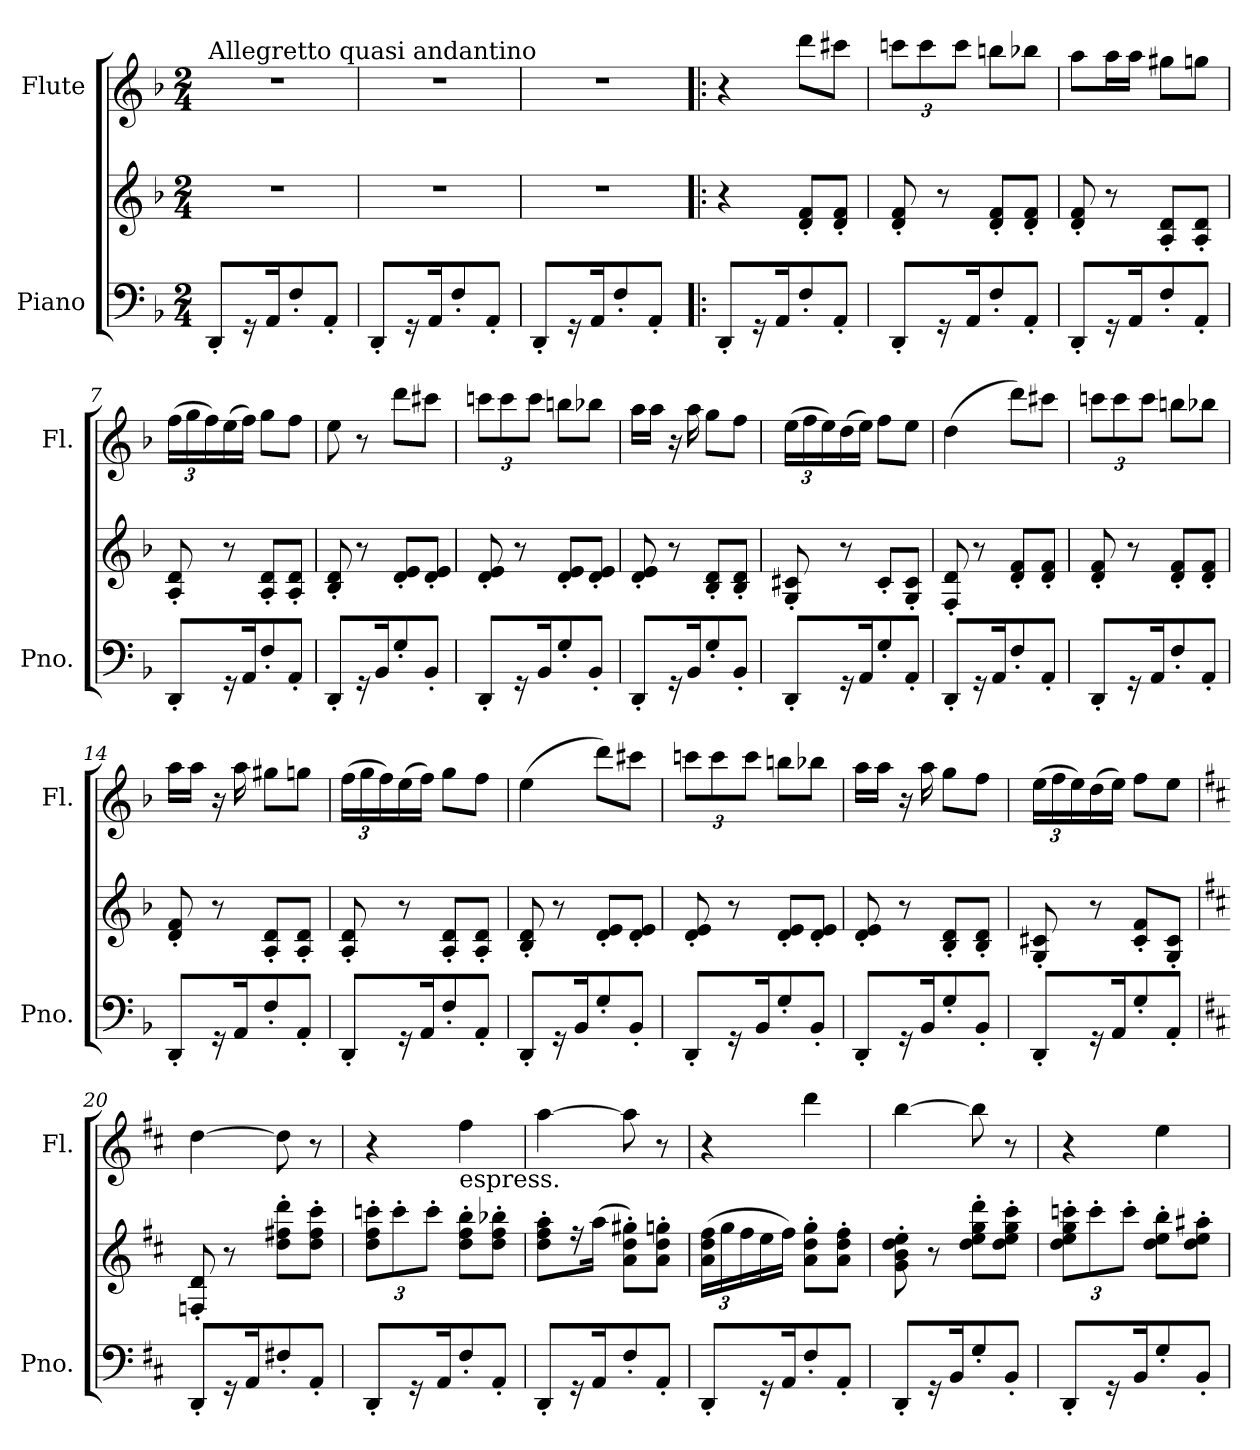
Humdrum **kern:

**kern	**kern	**kern
*part2	*part2	*part1
*staff3	*staff2	*staff1
*I"Piano	*	*I"Flute
*I'Pno.	*	*I'Fl.
*clefF4	*clefG2	*clefG2
*k[b-]	*k[b-]	*k[b-]
*F:	*F:	*F:
*M2/4	*M2/4	*M2/4
*MM72	*MM72	*MM72
=1	=1	=1
!	!	!LO:TX:a:t=Allegretto quasi andantino
8DD'/L	2r	2r
16r	.	.
16AA/K	.	.
8F'/	.	.
8AA'/J	.	.
=2	=2	=2
8DD'/L	2r	2r
16r	.	.
16AA/K	.	.
8F'/	.	.
8AA'/J	.	.
=3	=3	=3
8DD'/L	2r	2r
16r	.	.
16AA/K	.	.
8F'/	.	.
8AA'/J	.	.
=4!|:	=4!|:	=4!|:
8DD'/L	4r	4r
16r	.	.
16AA/K	.	.
8F'/	8d/' 8f/'L	8ddd\L
8AA'/J	8d/' 8f/'J	8ccc#X\J
=5	=5	=5
*	*	*Xbrackettup
8DD'/L	8d/' 8f/'	12cccn\L
.	.	12ccc\
16r	8r	.
.	.	12ccc\J
16AA/K	.	.
8F'/	8d/' 8f/'L	8bbn\L
8AA'/J	8d/' 8f/'J	8bb-X\J
=6	=6	=6
8DD'/L	8d/' 8f/'	8aa\L
16r	8r	16aa\L
16AA/K	.	16aa\JJ
8F'/	8A/' 8d/'L	8gg#X\L
8AA'/J	8A/' 8d/'J	8ggn\J
!!LO:LB:g=z
=7	=7	=7
8DD'/L	8A/' 8d/'	(24ff\LL
.	.	24gg\
.	.	24ff\)
16r	8r	(16ee\
16AA/K	.	16ff\JJ)
8F'/	8A/' 8d/'L	8gg\L
8AA'/J	8A/' 8d/'J	8ff\J
=8	=8	=8
8DD'/L	8B-/' 8d/'	8ee\
16r	8r	8r
16BB-/K	.	.
8G'/	8d/' 8e/'L	8ddd\L
8BB-'/J	8d/' 8e/'J	8ccc#X\J
=9	=9	=9
8DD'/L	8d/' 8e/'	12cccn\L
.	.	12ccc\
16r	8r	.
.	.	12ccc\J
16BB-/K	.	.
8G'/	8d/' 8e/'L	8bbn\L
8BB-'/J	8d/' 8e/'J	8bb-X\J
=10	=10	=10
8DD'/L	8d/' 8e/'	16aa\LL
.	.	16aa\JJ
16r	8r	16r
16BB-/K	.	16aa\
8G'/	8B-/' 8d/'L	8gg\L
8BB-'/J	8B-/' 8d/'J	8ff\J
=11	=11	=11
8DD'/L	8G/' 8c#X/'	(24ee\LL
.	.	24ff\
.	.	24ee\)
16r	8r	(16dd\
16AA/K	.	16ee\JJ)
8G'/	8c#'/L	8ff\L
8AA'/J	8G/' 8c#/'J	8ee\J
!!LO:LB:g=z
=12	=12	=12
8DD'/L	8F/' 8d/'	(4dd\
16r	8r	.
16AA/K	.	.
8F'/	8d/' 8f/'L	8ddd\L)
8AA'/J	8d/' 8f/'J	8ccc#X\J
=13	=13	=13
8DD'/L	8d/' 8f/'	12cccn\L
.	.	12ccc\
16r	8r	.
.	.	12ccc\J
16AA/K	.	.
8F'/	8d/' 8f/'L	8bbn\L
8AA'/J	8d/' 8f/'J	8bb-X\J
=14	=14	=14
8DD'/L	8d/' 8f/'	16aa\LL
.	.	16aa\JJ
16r	8r	16r
16AA/K	.	16aa\
8F'/	8A/' 8d/'L	8gg#X\L
8AA'/J	8A/' 8d/'J	8ggn\J
=15	=15	=15
8DD'/L	8A/' 8d/'	(24ff\LL
.	.	24gg\
.	.	24ff\)
16r	8r	(16ee\
16AA/K	.	16ff\JJ)
8F'/	8A/' 8d/'L	8gg\L
8AA'/J	8A/' 8d/'J	8ff\J
=16	=16	=16
8DD'/L	8B-/' 8d/'	(4ee\
16r	8r	.
16BB-/K	.	.
8G'/	8d/' 8e/'L	8ddd\L)
8BB-'/J	8d/' 8e/'J	8ccc#X\J
!!LO:PB:g=z
=17	=17	=17
8DD'/L	8d/' 8e/'	12cccn\L
.	.	12ccc\
16r	8r	.
.	.	12ccc\J
16BB-/K	.	.
8G'/	8d/' 8e/'L	8bbn\L
8BB-'/J	8d/' 8e/'J	8bb-X\J
=18	=18	=18
8DD'/L	8d/' 8e/'	16aa\LL
.	.	16aa\JJ
16r	8r	16r
16BB-/K	.	16aa\
8G'/	8B-/' 8d/'L	8gg\L
8BB-'/J	8B-/' 8d/'J	8ff\J
=19	=19	=19
8DD'/L	8G/' 8c#X/'	(24ee\LL
.	.	24ff\
.	.	24ee\)
16r	8r	(16dd\
16AA/K	.	16ee\JJ)
8G'/	8c#/' 8f/'L	8ff\L
8AA'/J	8G/' 8c#/'J	8ee\J
=20	=20	=20
*k[f#c#]	*k[f#c#]	*k[f#c#]
*D:	*D:	*D:
8DD'/L	8Fn/' 8d/'	[4dd\
16r	8r	.
16AA/K	.	.
8F#X'/	8dd\' 8ff#X\' 8ddd\'L	8dd\]
8AA'/J	8dd\' 8ff#\' 8ccc#\'J	8r
=21	=21	=21
*	*Xbrackettup	*
8DD'/L	12dd\' 12ff#\' 12cccn\'L	4r
.	12ccc'\	.
16r	.	.
.	12ccc'\J	.
16AA/K	.	.
!	!	!LO:TX:b:t=espress.
8F#'/	8dd\' 8ff#\' 8bb\'L	4ff#\
8AA'/J	8dd\' 8ff#\' 8bb-X\'J	.
!!LO:LB:g=z
=22	=22	=22
8DD'/L	8dd\' 8ff#\' 8aa\'L	[4aa\
16r	16rff	.
16AA/K	(16aa\Jk	.
8F#'/	8a\' 8dd\' 8gg#X\'L)	8aa\]
8AA'/J	8a\' 8dd\' 8ggn\'J	8r
=23	=23	=23
8DD'/L	(24a\ 24dd\ 24ff#\LL	4r
.	24gg\	.
.	24ff#\	.
16r	16ee\	.
16AA/K	16ff#\JJ)	.
8F#'/	8a\' 8dd\' 8gg\'L	4ddd\
8AA'/J	8a\' 8dd\' 8ff#\'J	.
=24	=24	=24
8DD'/L	8g\' 8b\' 8dd\' 8ee\'	[4bb\
16r	8r	.
16BB/K	.	.
8G'/	8dd\' 8ee\' 8gg\' 8ddd\'L	8bb\]
8BB'/J	8dd\' 8ee\' 8gg\' 8ccc#\'J	8r
=25	=25	=25
8DD'/L	12dd\' 12ee\' 12gg\' 12cccn\'L	4r
.	12ccc'\	.
16r	.	.
.	12ccc'\J	.
16BB/K	.	.
8G'/	8dd\' 8ee\' 8bb\'L	4ee\
8BB'/J	8dd\' 8ee\' 8aa#X\'J	.
=	=	=
*-	*-	*-
